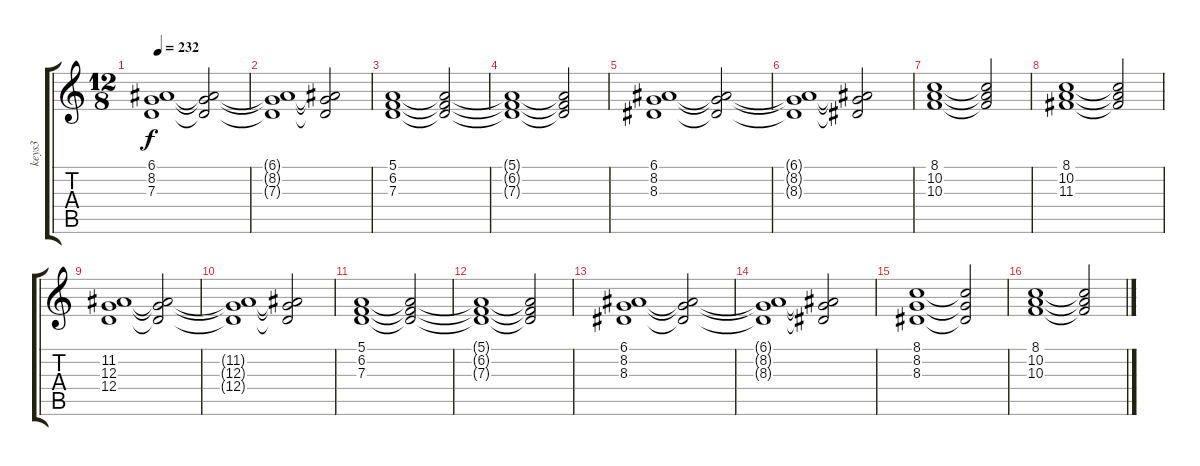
\track ("keys3" "keys3") {instrument drawbarorgan}
\staff {score tabs}
\tuning (E4 B3 G3 D3 A2 E2) {hide}
\ts (12 8)
\tempo 232
\clef g2
\ks c
(6.1 8.2 7.3).1{dy f} (6.1{t} 8.2{t} 7.3{t}).2 |
(6.1{t} 8.2{t} 7.3{t}).1 (6.1{t} 8.2{t} 7.3{t}).2 |
(5.1 6.2 7.3).1 (5.1{t} 6.2{t} 7.3{t}).2 |
(5.1{t} 6.2{t} 7.3{t}).1 (5.1{t} 6.2{t} 7.3{t}).2 |
(6.1 8.2 8.3).1 (6.1{t} 8.2{t} 8.3{t}).2 |
(6.1{t} 8.2{t} 8.3{t}).1 (6.1{t} 8.2{t} 8.3{t}).2 |
(8.1 10.2 10.3).1 (8.1{t} 10.2{t} 10.3{t}).2 |
(8.1 10.2 11.3).1 (8.1{t} 10.2{t} 11.3{t}).2 |
(11.2 12.3 12.4).1 (11.2{t} 12.3{t} 12.4{t}).2 |
(11.2{t} 12.3{t} 12.4{t}).1 (11.2{t} 12.3{t} 12.4{t}).2 |
(5.1 6.2 7.3).1 (5.1{t} 6.2{t} 7.3{t}).2 |
(5.1{t} 6.2{t} 7.3{t}).1 (5.1{t} 6.2{t} 7.3{t}).2 |
(6.1 8.2 8.3).1 (6.1{t} 8.2{t} 8.3{t}).2 |
(6.1{t} 8.2{t} 8.3{t}).1 (6.1{t} 8.2{t} 8.3{t}).2 |
(8.1 8.2 8.3).1 (8.1{t} 8.2{t} 8.3{t}).2 |
(8.1 10.2 10.3).1 (8.1{t} 10.2{t} 10.3{t}).2
